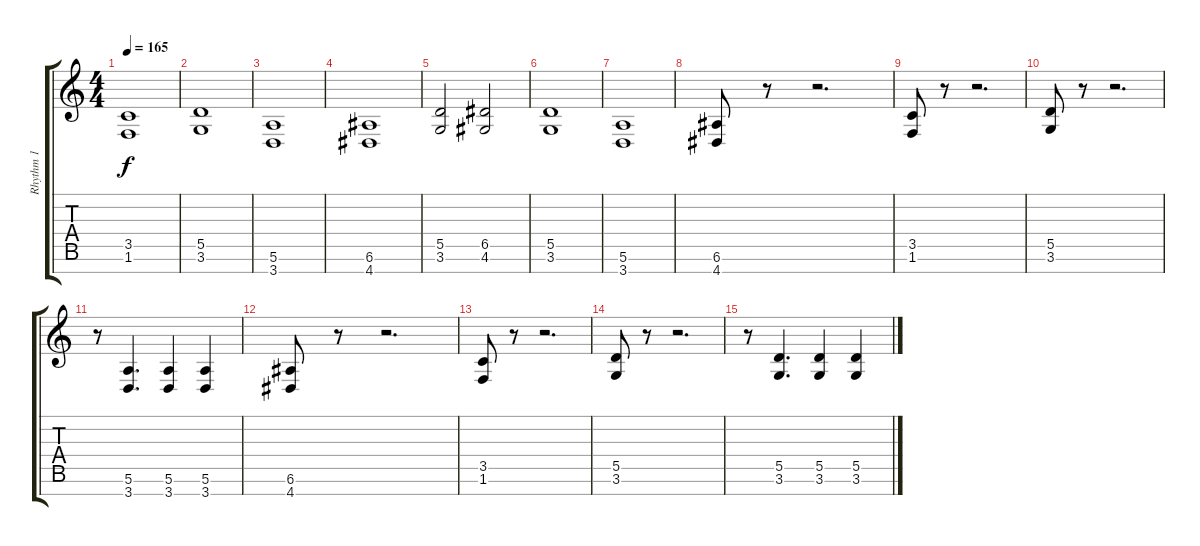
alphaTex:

\track ("Rhythm 1" "Rhythm 1") {instrument overdrivenguitar}
\staff {score tabs}
\tuning (E4 B3 G3 D3 A2 E2 B1) {hide}
\ts (4 4)
\tempo 165
\clef g2
\ks c
(3.5 1.6).1{dy f} |
(5.5 3.6).1 |
(5.6 3.7).1 |
(6.6 4.7).1 |
(5.5 3.6).2 (6.5 4.6).2 |
(5.5 3.6).1 |
(5.6 3.7).1 |
(6.6 4.7).8 r.8 r.2{d} |
(3.5 1.6).8 r.8 r.2{d} |
(5.5 3.6).8 r.8 r.2{d} |
r.8 (5.6 3.7).4{d} (5.6 3.7).4 (5.6 3.7).4 |
(6.6 4.7).8 r.8 r.2{d} |
(3.5 1.6).8 r.8 r.2{d} |
(5.5 3.6).8 r.8 r.2{d} |
r.8 (5.5 3.6).4{d} (5.5 3.6).4 (5.5 3.6).4
